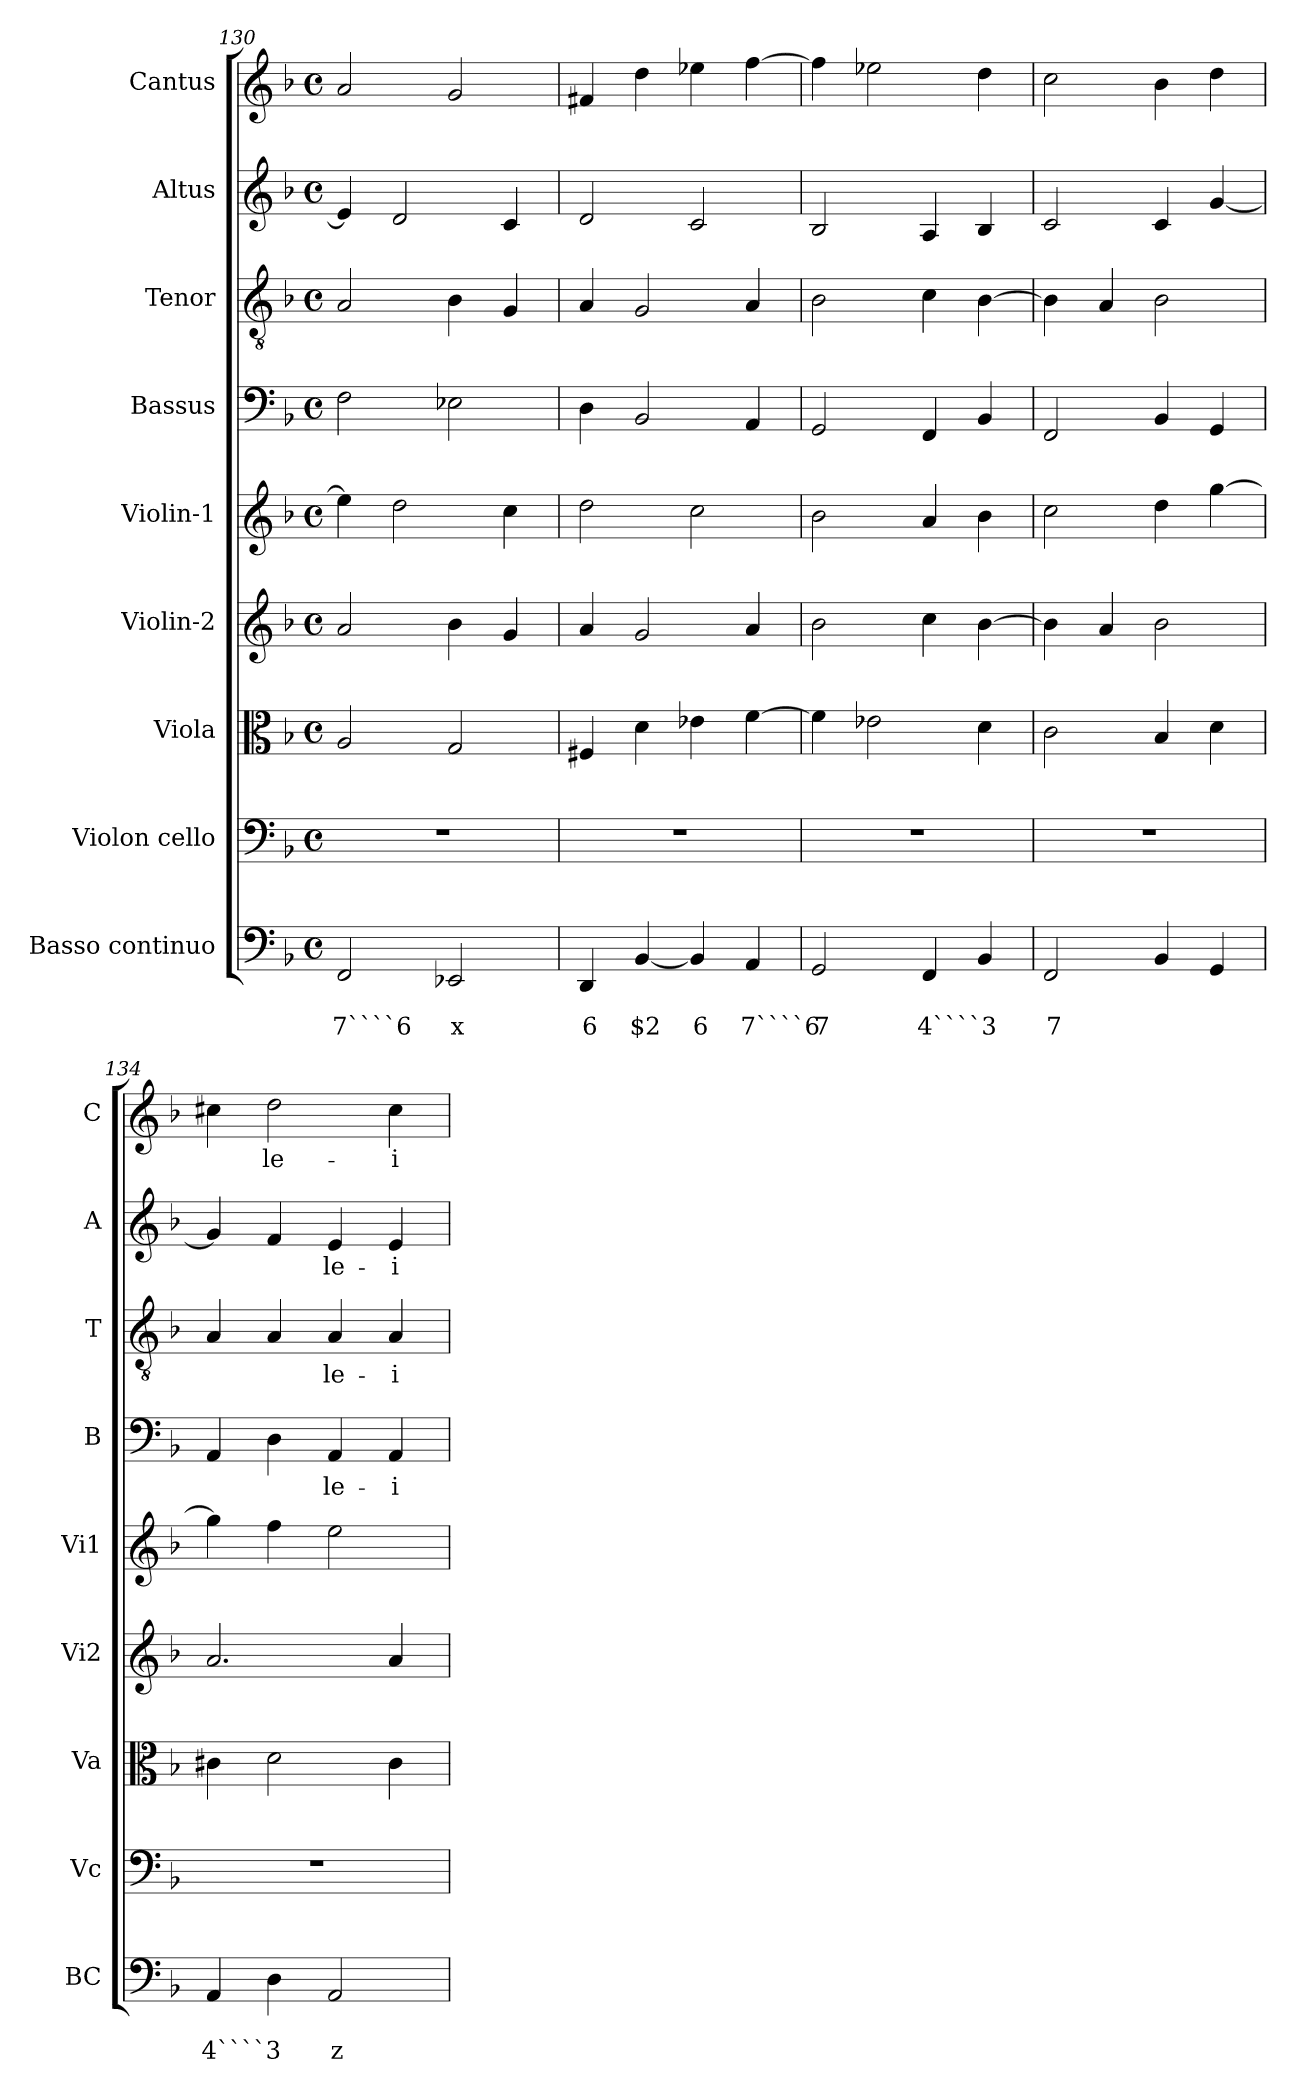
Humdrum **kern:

**kern	**text	**text	**kern	**kern	**kern	**kern	**kern	**text	**kern	**text	**kern	**text	**kern	**text
*part9	*part9	*part9	*part8	*part7	*part6	*part5	*part4	*part4	*part3	*part3	*part2	*part2	*part1	*part1
*staff9	*staff9	*staff9	*staff8	*staff7	*staff6	*staff5	*staff4	*staff4	*staff3	*staff3	*staff2	*staff2	*staff1	*staff1
*I"Basso continuo	*	*	*I"Violon cello	*I"Viola	*I"Violin-2	*I"Violin-1	*I"Bassus	*	*I"Tenor	*	*I"Altus	*	*I"Cantus	*
*I'BC	*	*	*I'Vc	*I'Va	*I'Vi2	*I'Vi1	*I'B	*	*I'T	*	*I'A	*	*I'C	*
*clefF4	*	*	*clefF4	*clefC3	*clefG2	*clefG2	*clefF4	*	*clefGv2	*	*clefG2	*	*clefG2	*
*k[b-]	*	*	*k[b-]	*k[b-]	*k[b-]	*k[b-]	*k[b-]	*	*k[b-]	*	*k[b-]	*	*k[b-]	*
*F:	*	*	*F:	*F:	*F:	*F:	*F:	*	*F:	*	*F:	*	*F:	*
*M4/4	*	*	*M4/4	*M4/4	*M4/4	*M4/4	*M4/4	*	*M4/4	*	*M4/4	*	*M4/4	*
*met(c)	*	*	*met(c)	*met(c)	*met(c)	*met(c)	*met(c)	*	*met(c)	*	*met(c)	*	*met(c)	*
=130	=130	=130	=130	=130	=130	=130	=130	=130	=130	=130	=130	=130	=130	=130
!	!	!LO:LY:b	!	!	!	!	!	!	!	!	!	!	!	!
2FF/	.	7````6	1r	2A/	2a/	4ee-\]	2F\	.	2A/	.	4e-/]	.	2a/	.
.	.	.	.	.	.	2dd\	.	.	.	.	2d/	.	.	.
!	!	!LO:LY:b	!	!	!	!	!	!	!	!	!	!	!	!
2EE-X/	.	x	.	2G/	4b-\	.	2E-X\	.	4B-\	.	.	.	2g/	.
.	.	.	.	.	4g/	4cc\	.	.	4G/	.	4c/	.	.	.
=131	=131	=131	=131	=131	=131	=131	=131	=131	=131	=131	=131	=131	=131	=131
!	!	!LO:LY:b	!	!	!	!	!	!	!	!	!	!	!	!
4DD/	.	6	1r	4F#X/	4a/	2dd\	4D\	.	4A/	.	2d/	.	4f#X/	.
!	!	!LO:LY:b	!	!	!	!	!	!	!	!	!	!	!	!
[4BB-/	.	$2	.	4d\	2g/	.	2BB-/	.	2G/	.	.	.	4dd\	.
!	!	!LO:LY:b	!	!	!	!	!	!	!	!	!	!	!	!
4BB-/]	.	6	.	4e-X\	.	2cc\	.	.	.	.	2c/	.	4ee-X\	.
!	!	!LO:LY:b	!	!	!	!	!	!	!	!	!	!	!	!
4AA/	.	7````6	.	[4f\	4a/	.	4AA/	.	4A/	.	.	.	[4ff\	.
=132	=132	=132	=132	=132	=132	=132	=132	=132	=132	=132	=132	=132	=132	=132
!	!	!LO:LY:b	!	!	!	!	!	!	!	!	!	!	!	!
2GG/	.	7	1r	4f\]	2b-\	2b-\	2GG/	.	2B-\	.	2B-/	.	4ff\]	.
.	.	.	.	2e-X\	.	.	.	.	.	.	.	.	2ee-X\	.
!	!	!LO:LY:b	!	!	!	!	!	!	!	!	!	!	!	!
4FF/	.	4````3	.	.	4cc\	4a/	4FF/	.	4c\	.	4A/	.	.	.
4BB-/	.	.	.	4d\	[4b-\	4b-\	4BB-/	.	[4B-\	.	4B-/	.	4dd\	.
=133	=133	=133	=133	=133	=133	=133	=133	=133	=133	=133	=133	=133	=133	=133
!	!	!LO:LY:b	!	!	!	!	!	!	!	!	!	!	!	!
2FF/	.	7	1r	2c\	4b-\]	2cc\	2FF/	.	4B-\]	.	2c/	.	2cc\	.
.	.	.	.	.	4a/	.	.	.	4A/	.	.	.	.	.
4BB-/	.	.	.	4B-/	2b-\	4dd\	4BB-/	.	2B-\	.	4c/	.	4b-\	.
4GG/	.	.	.	4d\	.	[4gg\	4GG/	.	.	.	[4g/	.	4dd\	.
=134	=134	=134	=134	=134	=134	=134	=134	=134	=134	=134	=134	=134	=134	=134
!	!	!LO:LY:b	!	!	!	!	!	!	!	!	!	!	!	!
4AA/	.	4````3	1r	4c#X\	2.a/	4gg\]	4AA/	.	4A/	.	4g/]	.	4cc#X\	.
!	!	!	!	!	!	!	!	!	!	!	!	!	!	!LO:LY:b
4D\	.	.	.	2d\	.	4ff\	4D\	.	4A/	.	4f/	.	2dd\	-le-
!	!	!LO:LY:b	!	!	!	!	!	!LO:LY:b	!	!LO:LY:b	!	!LO:LY:b	!	!
2AA/	.	z	.	.	.	2ee\	4AA/	-le-	4A/	-le-	4e/	-le-	.	.
!	!	!	!	!	!	!	!	!LO:LY:b	!	!LO:LY:b	!	!LO:LY:b	!	!LO:LY:b
.	.	.	.	4c#\	4a/	.	4AA/	-i-	4A/	-i-	4e/	-i-	4cc#\	-i-
=	=	=	=	=	=	=	=	=	=	=	=	=	=	=
*-	*-	*-	*-	*-	*-	*-	*-	*-	*-	*-	*-	*-	*-	*-
